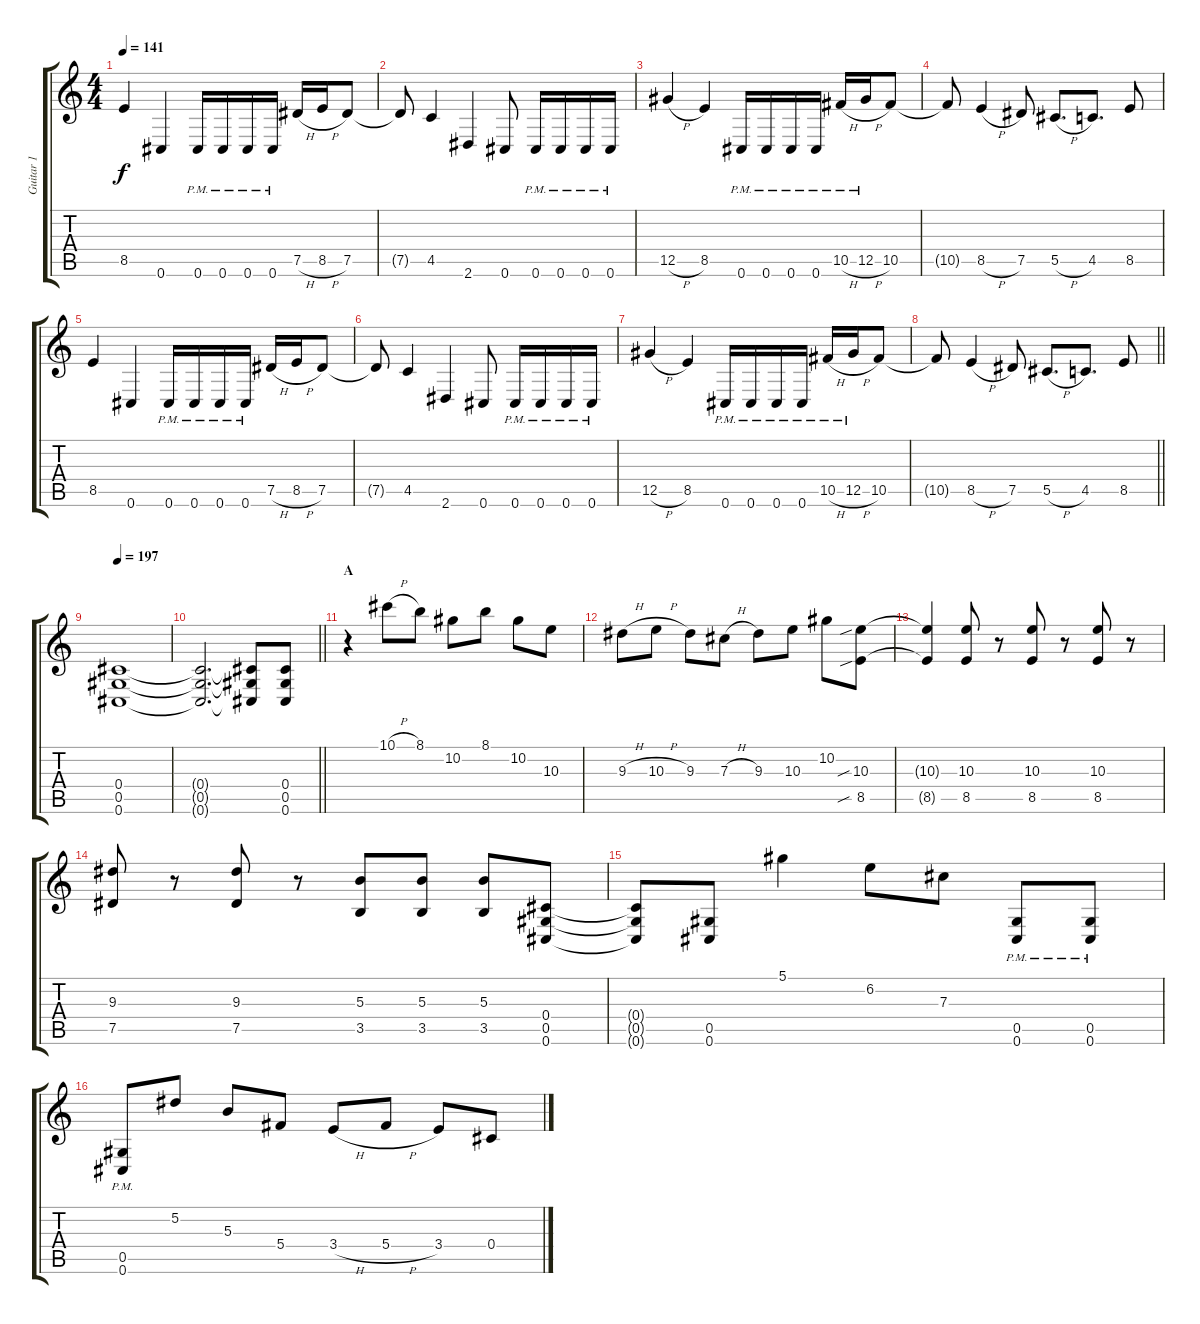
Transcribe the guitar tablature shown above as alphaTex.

\track ("Guitar 1" "Guitar 1") {instrument distortionguitar}
\staff {score tabs}
\tuning (Eb4 Bb3 Gb3 Db3 Ab2 Db2) {hide}
\ts (4 4)
\section ("" "")
\tempo 141
\clef g2
\ks c
8.5.4{dy f} 0.6.4 0.6{pm}.16 0.6{pm}.16 0.6{pm}.16 0.6{pm}.16 7.5{h}.16 8.5{h}.16 7.5.8 |
7.5{t}.8 4.5.4 2.6.4 0.6.8 0.6{pm}.16 0.6{pm}.16 0.6{pm}.16 0.6{pm}.16 |
12.5{h}.4 8.5.4 0.6{pm}.16 0.6{pm}.16 0.6{pm}.16 0.6{pm}.16 10.5{h pm}.16 12.5{h pm}.16 10.5.8 |
10.5{t}.8 8.5{h}.4 7.5.8 5.5{h}.8{d} 4.5.8{d} 8.5.8 |
8.5.4 0.6.4 0.6{pm}.16 0.6{pm}.16 0.6{pm}.16 0.6{pm}.16 7.5{h}.16 8.5{h}.16 7.5.8 |
7.5{t}.8 4.5.4 2.6.4 0.6.8 0.6{pm}.16 0.6{pm}.16 0.6{pm}.16 0.6{pm}.16 |
12.5{h}.4 8.5.4 0.6{pm}.16 0.6{pm}.16 0.6{pm}.16 0.6{pm}.16 10.5{h pm}.16 12.5{h pm}.16 10.5.8 |
\barLineRight lightlight
10.5{t}.8 8.5{h}.4 7.5.8 5.5{h}.8{d} 4.5.8{d} 8.5.8 |
\section ("" "")
\tempo 197
(0.4 0.5 0.6).1 |
\barLineRight lightlight
(0.4{t} 0.5{t} 0.6{t}).2{d} (0.4{t} 0.5{t} 0.6{t}).8 (0.4 0.5 0.6).8 |
\section ("" "A")
r.4 10.1{h}.8 8.1.8 10.2.8 8.1.8 10.2.8 10.3.8 |
9.3{h}.8 10.3{h}.8 9.3.8 7.3{h}.8 9.3.8 10.3.8 10.2.8 (10.3{sib} 8.5{sib}).8 |
(10.3{t} 8.5{t}).4 (10.3 8.5).8 r.8 (10.3 8.5).8 r.8 (10.3 8.5).8 r.8 |
(9.3 7.5).8 r.8 (9.3 7.5).8 r.8 (5.3 3.5).8 (5.3 3.5).8 (5.3 3.5).8 (0.4 0.5 0.6).8 |
(0.4{t} 0.5{t} 0.6{t}).8 (0.5 0.6).8 5.1.4 6.2.8 7.3.8 (0.5{pm} 0.6{pm}).8 (0.5{pm} 0.6{pm}).8 |
(0.5{pm} 0.6{pm}).8 5.2.8 5.3.8 5.4.8 3.4{h}.8 5.4{h}.8 3.4.8 0.4.8
